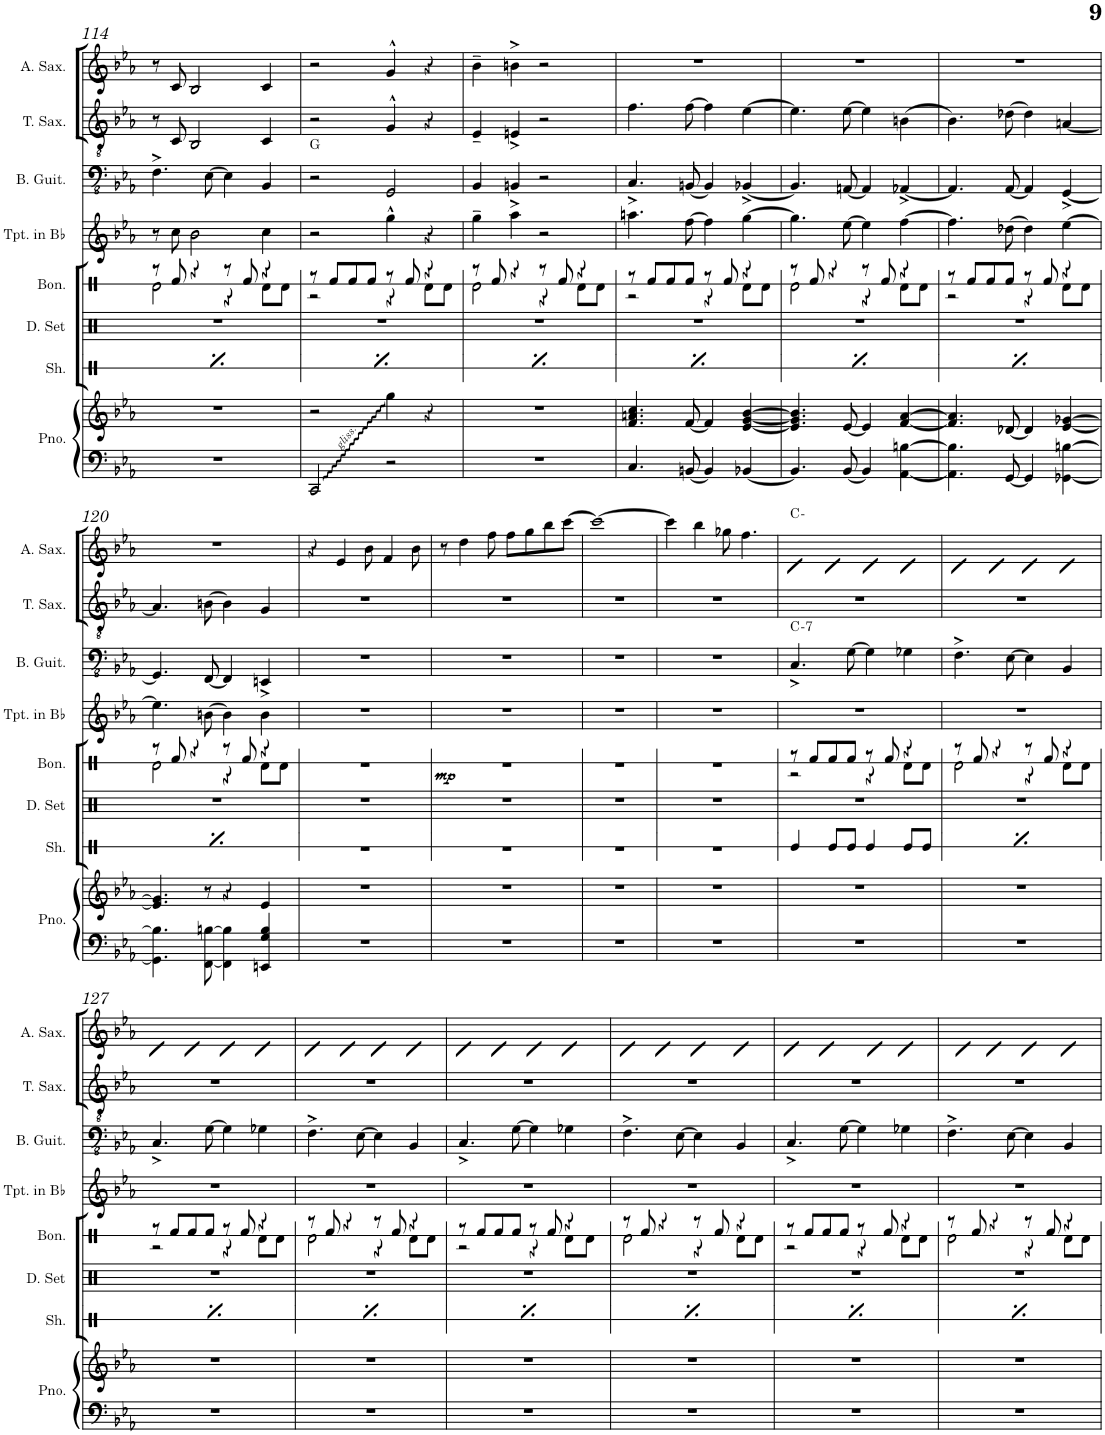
**kern	**kern	**kern	**kern	**kern	**dynam	**kern	**kern	**harte	**kern	**kern	**harte
*part8	*part8	*part7	*part6	*part5	*part5	*part4	*part3	*part3	*part2	*part1	*part1
*staff9	*staff8	*staff7	*staff6	*staff5	*staff5	*staff4	*staff3	*	*staff2	*staff1	*
*I"Piano	*	*I"Shaker	*I"Drumset	*I"Bongos	*	*I"Trumpet in Bb	*I"Bass Guitar	*	*I"Tenor Saxophone	*I"Alto Saxophone	*
*I'Pno.	*	*I'Sh.	*I'D. Set	*I'Bon.	*	*I'Tpt. in Bb	*I'B. Guit.	*	*I'T. Sax.	*I'A. Sax.	*
!!LO:PB:g=z
*clefF4	*clefG2	*clefX	*clefX	*clefX	*	*clefG2	*clefFv4	*	*clefGv2	*clefG2	*
*	*	*	*	*	*	*Trd1c2	*	*	*Trd8c14	*Trd5c9	*
*k[b-e-a-]	*k[b-e-a-]	*k[]	*k[]	*k[]	*	*k[b-e-a-]	*k[b-e-a-]	*	*k[b-e-a-]	*k[b-e-a-]	*
*M4/4	*M4/4	*M4/4	*M4/4	*M4/4	*	*M4/4	*M4/4	*	*M4/4	*M4/4	*
=114	=114	=114	=114	=114	=114	=114	=114	=114	=114	=114	=114
*	*	*	*	*^	*	*	*	*	*	*	*
1r	1r	4Re/	1r	8r	2Rd\	.	8r	4.FF^\	.	8r	8r	.
.	.	.	.	8Rf/	.	.	8cc\	.	.	8C/	8c/	.
.	.	8Re/L	.	4r	.	.	2b-\	.	.	2BB-/	2B-/	.
.	.	8Re/J	.	.	.	.	.	[8EE-\	.	.	.	.
.	.	4Re/	.	8r	4r	.	.	4EE-\]	.	.	.	.
.	.	.	.	8Rf/	.	.	.	.	.	.	.	.
.	.	8Re/L	.	4r	8Rd\L	.	4cc\	4BBB-/	.	4C/	4c/	.
.	.	8Re/J	.	.	8Rd\J	.	.	.	.	.	.	.
=115	=115	=115	=115	=115	=115	=115	=115	=115	=115	=115	=115	=115
2CC/	2r	4Re/	1r	8r	2r	.	2r	2r	G:maj	2r	2r	.
.	.	.	.	8Rf/L	.	.	.	.	.	.	.	.
.	.	8Re/L	.	8Rf/	.	.	.	.	.	.	.	.
.	.	8Re/J	.	8Rf/J	.	.	.	.	.	.	.	.
2r	4gg\	4Re/	.	8r	4r	.	4gg^^\	2GGG/	.	4G^^/	4g^^/	.
.	.	.	.	8Rf/	.	.	.	.	.	.	.	.
.	4r	8Re/L	.	4r	8Rd\L	.	4r	.	.	4r	4r	.
.	.	8Re/J	.	.	8Rd\J	.	.	.	.	.	.	.
=116	=116	=116	=116	=116	=116	=116	=116	=116	=116	=116	=116	=116
1r	1r	4Re/	1r	8r	2Rd\	.	4gg~\	4BBB-/	.	4E-~/	4b-~\	.
.	.	.	.	8Rf/	.	.	.	.	.	.	.	.
.	.	8Re/L	.	4r	.	.	4aa-^\	4BBBn/	.	4En^/	4bn^\	.
.	.	8Re/J	.	.	.	.	.	.	.	.	.	.
.	.	4Re/	.	8r	4r	.	2r	2r	.	2r	2r	.
.	.	.	.	8Rf/	.	.	.	.	.	.	.	.
.	.	8Re/L	.	4r	8Rd\L	.	.	.	.	.	.	.
.	.	8Re/J	.	.	8Rd\J	.	.	.	.	.	.	.
=117	=117	=117	=117	=117	=117	=117	=117	=117	=117	=117	=117	=117
4.C/	4.f/ 4.an/ 4.cc/	4Re/	1r	8r	2r	.	4.aan\	4.CC^/	.	4.f\	1r	.
.	.	.	.	8Rf/L	.	.	.	.	.	.	.	.
.	.	8Re/L	.	8Rf/	.	.	.	.	.	.	.	.
[8BBn/	[8f/	8Re/J	.	8Rf/J	.	.	[8ff\	[8BBBn/	.	[8f\	.	.
4BB/]	4f/]	4Re/	.	8r	4r	.	4ff\]	4BBB/]	.	4f\]	.	.
.	.	.	.	8Rf/	.	.	.	.	.	.	.	.
[4BB-X/	[4e-/ [4g/ [4b-/	8Re/L	.	4r	8Rd\L	.	[4gg\	[4BBB-X^/	.	[4e-\	.	.
.	.	8Re/J	.	.	8Rd\J	.	.	.	.	.	.	.
=118	=118	=118	=118	=118	=118	=118	=118	=118	=118	=118	=118	=118
4.BB-/]	4.e-/] 4.g/] 4.b-/]	4Re/	1r	8r	2Rd\	.	4.gg\]	4.BBB-/]	.	4.e-\]	1r	.
.	.	.	.	8Rf/	.	.	.	.	.	.	.	.
.	.	8Re/L	.	4r	.	.	.	.	.	.	.	.
[8BB-/	[8e-/	8Re/J	.	.	.	.	[8ee-\	[8AAAn/	.	[8e-\	.	.
4BB-/]	4e-/]	4Re/	.	8r	4r	.	4ee-\]	4AAA/]	.	4e-\]	.	.
.	.	.	.	8Rf/	.	.	.	.	.	.	.	.
[4AA-\ [4Bn\	[4f/ [4a-/	8Re/L	.	4r	8Rd\L	.	[4ff\	[4AAA-X^/	.	[4Bn\	.	.
.	.	8Re/J	.	.	8Rd\J	.	.	.	.	.	.	.
=119	=119	=119	=119	=119	=119	=119	=119	=119	=119	=119	=119	=119
4.AA-\] 4.B\]	4.f/] 4.a-/]	4Re/	1r	8r	2r	.	4.ff\]	4.AAA-/]	.	4.B\]	1r	.
.	.	.	.	8Rf/L	.	.	.	.	.	.	.	.
.	.	8Re/L	.	8Rf/	.	.	.	.	.	.	.	.
[8GG/	[8d-X/	8Re/J	.	8Rf/J	.	.	[8dd-X\	[8AAA-/	.	[8d-X\	.	.
4GG/]	4d-/]	4Re/	.	8r	4r	.	4dd-\]	4AAA-/]	.	4d-\]	.	.
.	.	.	.	8Rf/	.	.	.	.	.	.	.	.
[4GG-X\ [4Bn\	[4e-/ [4g-X/	8Re/L	.	4r	8Rd\L	.	[4ee-\	[4GGG^/	.	[4An/	.	.
.	.	8Re/J	.	.	8Rd\J	.	.	.	.	.	.	.
!!LO:LB:g=z
=120	=120	=120	=120	=120	=120	=120	=120	=120	=120	=120	=120	=120
4.GG-\] 4.B\]	4.e-/] 4.g-/]	4Re/	1r	8r	2Rd\	.	4.ee-\]	4.GGG/]	.	4.A/]	1r	.
.	.	.	.	8Rf/	.	.	.	.	.	.	.	.
.	.	8Re/L	.	4r	.	.	.	.	.	.	.	.
[8FF\ [8Bn\	8r	8Re/J	.	.	.	.	[8bn\	[8FFF/	.	[8Bn\	.	.
4FF\] 4B\]	4r	4Re/	.	8r	4r	.	4b\]	4FFF/]	.	4B\]	.	.
.	.	.	.	8Rf/	.	.	.	.	.	.	.	.
4EEn/ 4G/ 4B/	4e-/	8Re/L	.	4r	8Rd\L	.	4b\	4EEEn^/	.	4G/	.	.
.	.	8Re/J	.	.	8Rd\J	.	.	.	.	.	.	.
*	*	*	*	*v	*v	*	*	*	*	*	*	*
=121	=121	=121	=121	=121	=121	=121	=121	=121	=121	=121	=121
1r	1r	1r	1r	1r	.	1r	1r	.	1r	4r	.
.	.	.	.	.	.	.	.	.	.	4e-/	.
.	.	.	.	.	.	.	.	.	.	8b-\	.
.	.	.	.	.	.	.	.	.	.	4f/	.
.	.	.	.	.	.	.	.	.	.	8b-\	.
=122	=122	=122	=122	=122	=122	=122	=122	=122	=122	=122	=122
!	!	!	!	!	!LO:DY:b	!	!	!	!	!	!
1r	1r	1r	1r	1r	mp	1r	1r	.	1r	8r	.
.	.	.	.	.	.	.	.	.	.	4dd\	.
.	.	.	.	.	.	.	.	.	.	[8ff\	.
.	.	.	.	.	.	.	.	.	.	8ff\L]	.
.	.	.	.	.	.	.	.	.	.	8gg\	.
.	.	.	.	.	.	.	.	.	.	8bb-\	.
.	.	.	.	.	.	.	.	.	.	[8ccc\J	.
=123	=123	=123	=123	=123	=123	=123	=123	=123	=123	=123	=123
1r	1r	1r	1r	1r	.	1r	1r	.	1r	1ccc_	.
=124	=124	=124	=124	=124	=124	=124	=124	=124	=124	=124	=124
1r	1r	1r	1r	1r	.	1r	1r	.	1r	4ccc\]	.
.	.	.	.	.	.	.	.	.	.	4bb-\	.
.	.	.	.	.	.	.	.	.	.	8gg-X\	.
.	.	.	.	.	.	.	.	.	.	4.ff\	.
=125	=125	=125	=125	=125	=125	=125	=125	=125	=125	=125	=125
*	*	*	*	*^	*	*	*	*	*	*^	*
!	!	!	!	!	!	!	!	!	!LO:H:kt=7	!	!	!	!
1r	1r	4Re/	1r	8r	2r	.	1r	4.CC^/	C:min7	1r	2ee-!	4d	C:min
.	.	.	.	8Rf/L	.	.	.	.	.	.	.	.	.
.	.	8Re/L	.	8Rf/	.	.	.	.	.	.	.	4d	.
.	.	8Re/J	.	8Rf/J	.	.	.	[8GG\	.	.	.	.	.
.	.	4Re/	.	8r	4r	.	.	4GG\]	.	.	4.ff!	4d	.
.	.	.	.	8Rf/	.	.	.	.	.	.	.	.	.
.	.	8Re/L	.	4r	8Rd\L	.	.	4GG-X\	.	.	.	4d	.
.	.	8Re/J	.	.	8Rd\J	.	.	.	.	.	[8gg!	.	.
=126	=126	=126	=126	=126	=126	=126	=126	=126	=126	=126	=126	=126	=126
1r	1r	4Re/	1r	8r	2Rd\	.	1r	4.FF^\	.	1r	4gg!]	4d	.
.	.	.	.	8Rf/	.	.	.	.	.	.	.	.	.
.	.	8Re/L	.	4r	.	.	.	.	.	.	4cc!	4d	.
.	.	8Re/J	.	.	.	.	.	[8EE-\	.	.	.	.	.
.	.	4Re/	.	8r	4r	.	.	4EE-\]	.	.	2ryy	4d	.
.	.	.	.	8Rf/	.	.	.	.	.	.	.	.	.
.	.	8Re/L	.	4r	8Rd\L	.	.	4BBB-/	.	.	.	4d	.
.	.	8Re/J	.	.	8Rd\J	.	.	.	.	.	.	.	.
!!LO:LB:g=z	!!
=127	=127	=127	=127	=127	=127	=127	=127	=127	=127	=127	=127	=127	=127
1r	1r	4Re/	1r	8r	2r	.	1r	4.CC^/	.	1r	2ryy	4d	.
.	.	.	.	8Rf/L	.	.	.	.	.	.	.	.	.
.	.	8Re/L	.	8Rf/	.	.	.	.	.	.	.	4d	.
.	.	8Re/J	.	8Rf/J	.	.	.	[8GG\	.	.	.	.	.
.	.	4Re/	.	8r	4r	.	.	4GG\]	.	.	4ryy	4d	.
.	.	.	.	8Rf/	.	.	.	.	.	.	.	.	.
.	.	8Re/L	.	4r	8Rd\L	.	.	4GG-X\	.	.	8cc!L	4d	.
.	.	8Re/J	.	.	8Rd\J	.	.	.	.	.	8cc!J	.	.
=128	=128	=128	=128	=128	=128	=128	=128	=128	=128	=128	=128	=128	=128
1r	1r	4Re/	1r	8r	2Rd\	.	1r	4.FF^\	.	1r	8gg-X!	4d	.
.	.	.	.	8Rf/	.	.	.	.	.	.	4.ff!	.	.
.	.	8Re/L	.	4r	.	.	.	.	.	.	.	4d	.
.	.	8Re/J	.	.	.	.	.	[8EE-\	.	.	.	.	.
.	.	4Re/	.	8r	4r	.	.	4EE-\]	.	.	8gg-!	4d	.
.	.	.	.	8Rf/	.	.	.	.	.	.	[4.ff!	.	.
.	.	8Re/L	.	4r	8Rd\L	.	.	4BBB-/	.	.	.	4d	.
.	.	8Re/J	.	.	8Rd\J	.	.	.	.	.	.	.	.
=129	=129	=129	=129	=129	=129	=129	=129	=129	=129	=129	=129	=129	=129
1r	1r	4Re/	1r	8r	2r	.	1r	4.CC^/	.	1r	2.ff!]	4d	.
.	.	.	.	8Rf/L	.	.	.	.	.	.	.	.	.
.	.	8Re/L	.	8Rf/	.	.	.	.	.	.	.	4d	.
.	.	8Re/J	.	8Rf/J	.	.	.	[8GG\	.	.	.	.	.
.	.	4Re/	.	8r	4r	.	.	4GG\]	.	.	.	4d	.
.	.	.	.	8Rf/	.	.	.	.	.	.	.	.	.
*	*	*	*	*	*	*	*	*	*	*	*Xbrackettup	*	*
.	.	8Re/L	.	4r	8Rd\L	.	.	4GG-X\	.	.	12dd!L	4d	.
.	.	.	.	.	.	.	.	.	.	.	12cc!	.	.
.	.	8Re/J	.	.	8Rd\J	.	.	.	.	.	.	.	.
.	.	.	.	.	.	.	.	.	.	.	12b-!J	.	.
=130	=130	=130	=130	=130	=130	=130	=130	=130	=130	=130	=130	=130	=130
1r	1r	4Re/	1r	8r	2Rd\	.	1r	4.FF^\	.	1r	8an!L	4d	.
.	.	.	.	8Rf/	.	.	.	.	.	.	8cc!	.	.
.	.	8Re/L	.	4r	.	.	.	.	.	.	8bn!	4d	.
.	.	8Re/J	.	.	.	.	.	[8EE-\	.	.	8a!J	.	.
.	.	4Re/	.	8r	4r	.	.	4EE-\]	.	.	12b!L	4d	.
.	.	.	.	.	.	.	.	.	.	.	12g!	.	.
.	.	.	.	8Rf/	.	.	.	.	.	.	.	.	.
.	.	.	.	.	.	.	.	.	.	.	12e-!J	.	.
.	.	8Re/L	.	4r	8Rd\L	.	.	4BBB-/	.	.	8c!L	4d	.
.	.	8Re/J	.	.	8Rd\J	.	.	.	.	.	8a-X!J	.	.
=131	=131	=131	=131	=131	=131	=131	=131	=131	=131	=131	=131	=131	=131
1r	1r	4Re/	1r	8r	2r	.	1r	4.CC^/	.	1r	8f!L	4d	.
.	.	.	.	8Rf/L	.	.	.	.	.	.	8f#X!	.	.
.	.	8Re/L	.	8Rf/	.	.	.	.	.	.	8g!	4d	.
.	.	8Re/J	.	8Rf/J	.	.	.	[8GG\	.	.	8e-!J	.	.
.	.	4Re/	.	8r	4r	.	.	4GG\]	.	.	8d!L	4d	.
.	.	.	.	8Rf/	.	.	.	.	.	.	8c!	.	.
.	.	8Re/L	.	4r	8Rd\L	.	.	4GG-X\	.	.	8fn!	4d	.
.	.	8Re/J	.	.	8Rd\J	.	.	.	.	.	8d!J	.	.
=132	=132	=132	=132	=132	=132	=132	=132	=132	=132	=132	=132	=132	=132
1r	1r	4Re/	1r	8r	2Rd\	.	1r	4.FF^\	.	1r	8e-!L	4d	.
.	.	.	.	8Rf/	.	.	.	.	.	.	8G!	.	.
.	.	8Re/L	.	4r	.	.	.	.	.	.	8Bn!	4d	.
.	.	8Re/J	.	.	.	.	.	[8EE-\	.	.	8d!J	.	.
.	.	4Re/	.	8r	4r	.	.	4EE-\]	.	.	8c!L	4d	.
.	.	.	.	8Rf/	.	.	.	.	.	.	8B-X!	.	.
.	.	8Re/L	.	4r	8Rd\L	.	.	4BBB-/	.	.	8An!	4d	.
.	.	8Re/J	.	.	8Rd\J	.	.	.	.	.	8c!J	.	.
*	*	*	*	*v	*v	*	*	*	*	*	*v	*v	*
=	=	=	=	=	=	=	=	=	=	=	=
*-	*-	*-	*-	*-	*-	*-	*-	*-	*-	*-	*-
